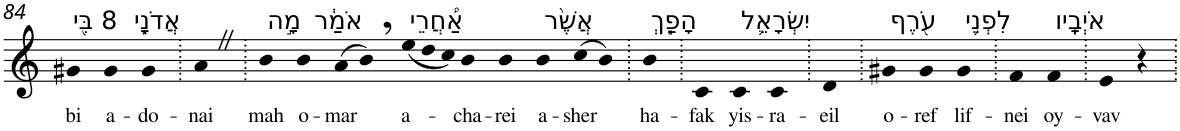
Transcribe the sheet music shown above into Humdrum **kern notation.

**kern	**text
*part1	*part1
*staff1	*staff1
*I"Piano	*
*I'Pno	*
!!LO:PB:g=z
*clefG2	*
*k[]	*
=84	=84
!LO:TX:a:t=8 בִּ֖י	!
!	!LO:LY:b
4g#X	bi
!LO:TX:a:t=אֲדֹנָ֑י	!
!	!LO:LY:b
4g#	a-
!	!LO:LY:b
4g#	-do-
=85.	=85.
!	!LO:LY:b
4aZ	-nai
=86.	=86.
!LO:TX:a:t=מָ֣ה	!
!	!LO:LY:b
4b	mah
!LO:TX:a:t=אֹמַ֔ר	!
!	!LO:LY:b
4b	o-
!	!LO:LY:b
(>8a	-mar
8b,)	.
*Xtuplet	*
!LO:TX:a:t=אַ֠חֲרֵי	!
!	!LO:LY:b
(<12ee	a-
12dd	.
12cc)	.
!	!LO:LY:b
4b	-cha-
!	!LO:LY:b
4b	-rei
!LO:TX:a:t=אֲשֶׁ֨ר	!
!	!LO:LY:b
4b	a-
!	!LO:LY:b
(>8cc	-sher
8b)	.
=87.	=87.
!LO:TX:a:t=הָפַ֧ךְ	!
!	!LO:LY:b
4b	ha-
=88.	=88.
!	!LO:LY:b
4c	-fak
!LO:TX:a:t=יִשְׂרָאֵ֛ל	!
!	!LO:LY:b
4c	yis-
!	!LO:LY:b
4c	-ra-
=89.	=89.
!	!LO:LY:b
4d	-eil
=90.	=90.
!LO:TX:a:t=עֹ֖רֶף	!
!	!LO:LY:b
4g#X	o-
!	!LO:LY:b
4g#	-ref
!LO:TX:a:t=לִפְנֵ֥י	!
!	!LO:LY:b
4g#	lif-
=91.	=91.
!	!LO:LY:b
4f	-nei
!LO:TX:a:t=אֹיְבָֽיו	!
!	!LO:LY:b
4f	oy-
=92.	=92.
!	!LO:LY:b
4e	-vav
4r	.
=.	=.
*-	*-
